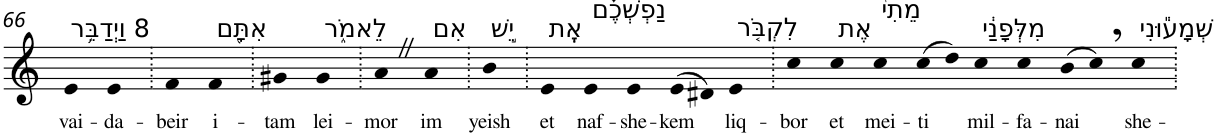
**kern	**text
*part1	*part1
*staff1	*staff1
*I"Piano	*
*I'Pno	*
!!LO:PB:g=z
*clefG2	*
*k[]	*
=66	=66
!LO:TX:a:t=8 וַיְדַבֵּ֥ר	!
!	!LO:LY:b
4e	vai-
!	!LO:LY:b
4e	-da-
=67.	=67.
!	!LO:LY:b
4f	-beir
!LO:TX:a:t=אִתָּ֖ם	!
!	!LO:LY:b
4f	i-
=68.	=68.
!	!LO:LY:b
4g#X	-tam
!LO:TX:a:t=לֵאמֹ֑ר	!
!	!LO:LY:b
4g#	lei-
=69.	=69.
!	!LO:LY:b
4aZ	-mor
!LO:TX:a:t=אִם	!
!	!LO:LY:b
4a	im
=70.	=70.
!LO:TX:a:t=יֵ֣שׁ	!
!	!LO:LY:b
4b	yeish
=71.	=71.
!LO:TX:a:t=אֶֽת	!
!	!LO:LY:b
4e	et
!LO:TX:a:t=נַפְשְׁכֶ֗ם	!
!	!LO:LY:b
4e	naf-
!	!LO:LY:b
4e	-she-
!	!LO:LY:b
(>8e	-kem
8d#X)	.
!LO:TX:a:t=לִקְבֹּ֤ר	!
!	!LO:LY:b
4e	liq-
=72.	=72.
!	!LO:LY:b
4cc	-bor
!LO:TX:a:t=אֶת	!
!	!LO:LY:b
4cc	et
!LO:TX:a:t=מֵתִי֙	!
!	!LO:LY:b
4cc	mei-
!	!LO:LY:b
(>8cc	-ti
8dd)	.
!LO:TX:a:t=מִלְּפָנַ֔י	!
!	!LO:LY:b
4cc	mil-
!	!LO:LY:b
4cc	-fa-
!	!LO:LY:b
(>8b	-nai
8cc,)	.
!LO:TX:a:t=שְׁמָע֕וּנִי	!
!	!LO:LY:b
4cc	she-
=.	=.
*-	*-
